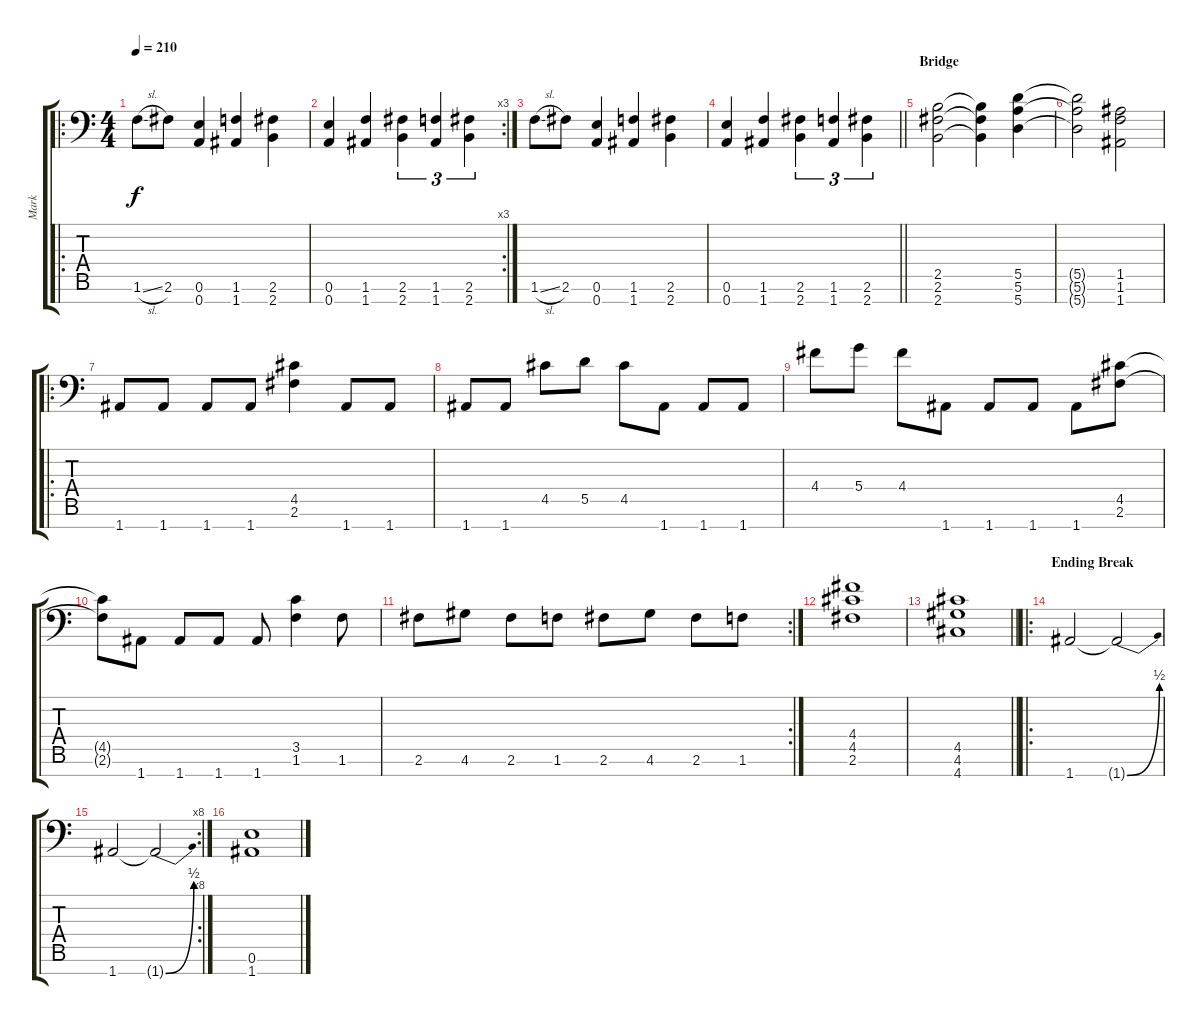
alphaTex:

\track ("Mark" "Mark") {instrument distortionguitar}
\staff {score tabs}
\tuning (E4 B3 G3 D3 A2 E2 A1) {hide}
\ro
\ts (4 4)
\tempo 210
\clef f4
\ks c
1.6{sl}.8{dy f} 2.6.8 (0.6 0.7).4 (1.6 1.7).4 (2.6 2.7).4 |
\rc 3
(0.6 0.7).4 (1.6 1.7).4 (2.6 2.7).4{tu (3 2)} (1.6 1.7).4{tu (3 2)} (2.6 2.7).4{tu (3 2)} |
1.6{sl}.8 2.6.8 (0.6 0.7).4 (1.6 1.7).4 (2.6 2.7).4 |
\barLineRight lightlight
(0.6 0.7).4 (1.6 1.7).4 (2.6 2.7).4{tu (3 2)} (1.6 1.7).4{tu (3 2)} (2.6 2.7).4{tu (3 2)} |
\section ("" "Bridge")
(2.5 2.6 2.7).2 (2.5{t} 2.6{t} 2.7{t}).4 (5.5 5.6 5.7).4 |
(5.5{t} 5.6{t} 5.7{t}).2 (1.5 1.6 1.7).2 |
\ro
1.7.8 1.7.8 1.7.8 1.7.8 (4.5 2.6).4 1.7.8 1.7.8 |
1.7.8 1.7.8 4.5.8 5.5.8 4.5.8 1.7.8 1.7.8 1.7.8 |
4.4.8 5.4.8 4.4.8 1.7.8 1.7.8 1.7.8 1.7.8 (4.5 2.6).8 |
(4.5{t} 2.6{t}).8 1.7.8 1.7.8 1.7.8 1.7.8 (3.5 1.6).4 1.6.8 |
\rc 2
2.6.8 4.6.8 2.6.8 1.6.8 2.6.8 4.6.8 2.6.8 1.6.8 |
(4.4 4.5 2.6).1 |
\barLineRight lightlight
(4.5 4.6 4.7).1 |
\ro
\section ("" "Ending Break")
1.7.2 1.7{be (bend 0 0 60 2) t}.2 |
\rc 8
1.7.2 1.7{be (bend 0 0 60 2) t}.2 |
(0.6 1.7).1
